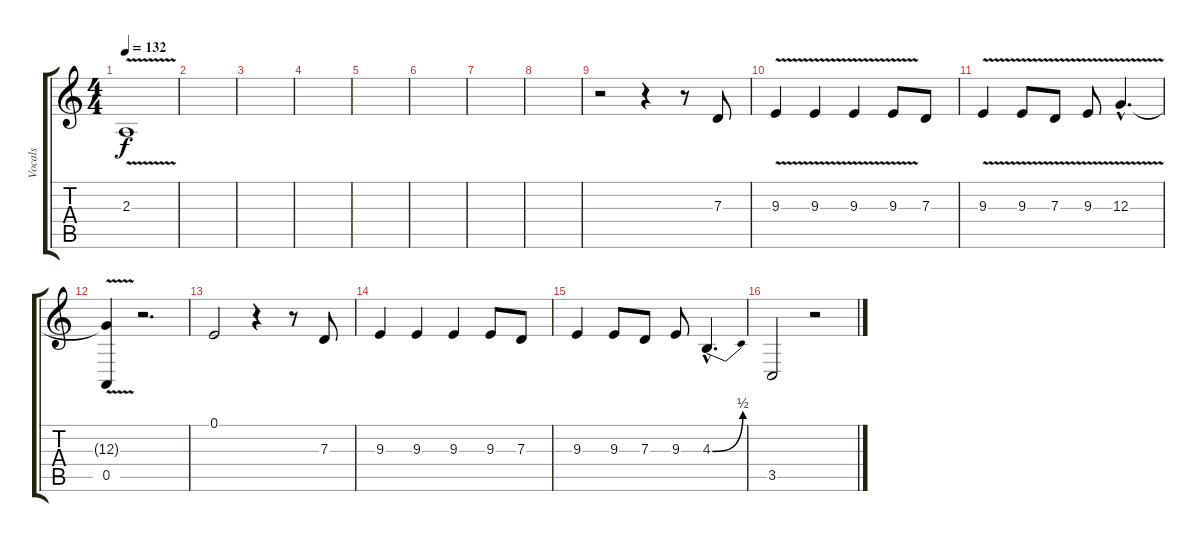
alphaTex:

\track ("Vocals" "Vocals") {instrument tuba}
\staff {score tabs}
\tuning (E4 B3 G3 D3 A2 E2) {hide}
\ts (4 4)
\tempo 132
\clef g2
\ks c
2.3{v}.1{dy f} |
|
|
|
|
|
|
|
r.2 r.4 r.8 7.3.8 |
9.3{v}.4 9.3{v}.4 9.3{v}.4 9.3{v}.8 7.3.8 |
9.3{v}.4 9.3{v}.8 7.3{v}.8 9.3{v}.8 12.3{v hac}.4{d} |
(12.3{t} 0.5).4 r.2{d} |
0.1.2 r.4 r.8 7.3.8 |
9.3.4 9.3.4 9.3.4 9.3.8 7.3.8 |
9.3.4 9.3.8 7.3.8 9.3.8 4.3{be (bend 0 0 60 2) hac}.4{d} |
3.5.2 r.2
